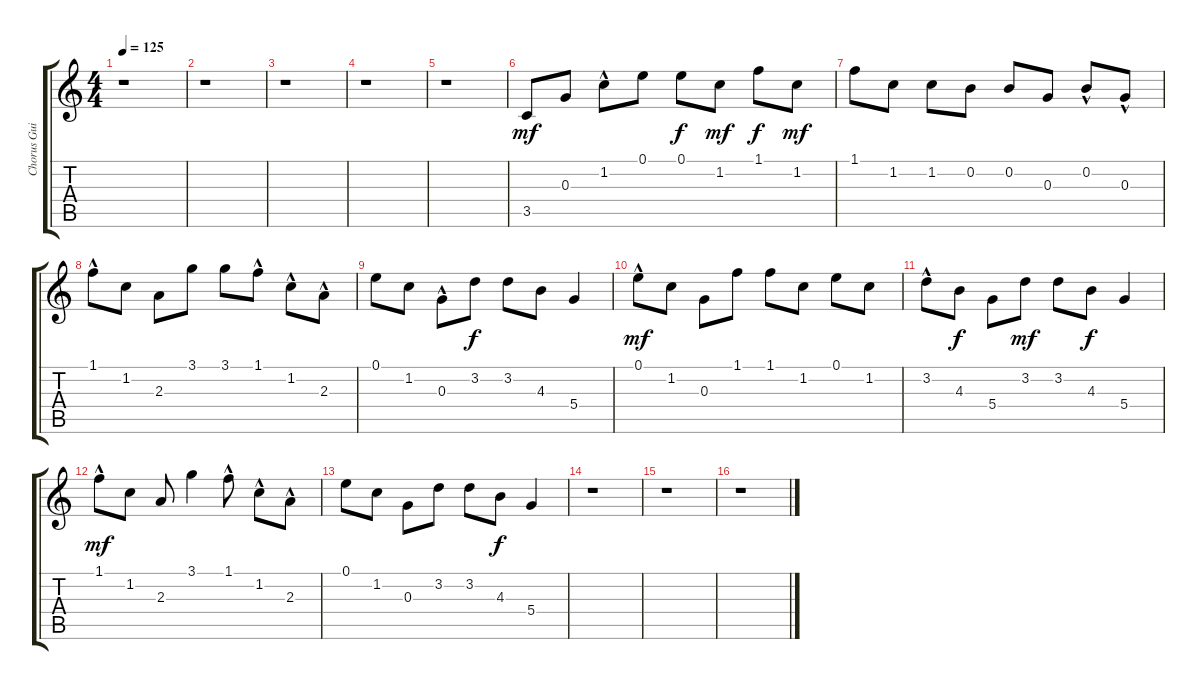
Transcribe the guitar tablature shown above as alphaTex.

\track ("Chorus Guitar" "Chorus Gui") {instrument electricguitarclean}
\staff {score tabs}
\tuning (E4 B3 G3 D3 A2 E2) {hide}
\ts (4 4)
\tempo 125
\clef g2
\ks c
r.1{dy mf} |
r.1 |
r.1 |
r.1 |
r.1 |
3.5.8 0.3.8 1.2{hac}.8 0.1.8 0.1.8{dy f} 1.2.8{dy mf} 1.1.8{dy f} 1.2.8{dy mf} |
1.1.8 1.2.8 1.2.8 0.2.8 0.2.8 0.3.8 0.2{hac}.8 0.3{hac}.8 |
1.1{hac}.8 1.2.8 2.3.8 3.1.8 3.1.8 1.1{hac}.8 1.2{hac}.8 2.3{hac}.8 |
0.1.8 1.2.8 0.3{hac}.8 3.2.8{dy f} 3.2.8 4.3.8 5.4.4 |
0.1{hac}.8{dy mf} 1.2.8 0.3.8 1.1.8 1.1.8 1.2.8 0.1.8 1.2.8 |
3.2{hac}.8 4.3.8{dy f} 5.4.8 3.2.8{dy mf} 3.2.8 4.3.8{dy f} 5.4.4 |
1.1{hac}.8{dy mf} 1.2.8 2.3.8 3.1.4 1.1{hac}.8 1.2{hac}.8 2.3{hac}.8 |
0.1.8 1.2.8 0.3.8 3.2.8 3.2.8 4.3.8{dy f} 5.4.4 |
r.1 |
r.1 |
r.1
